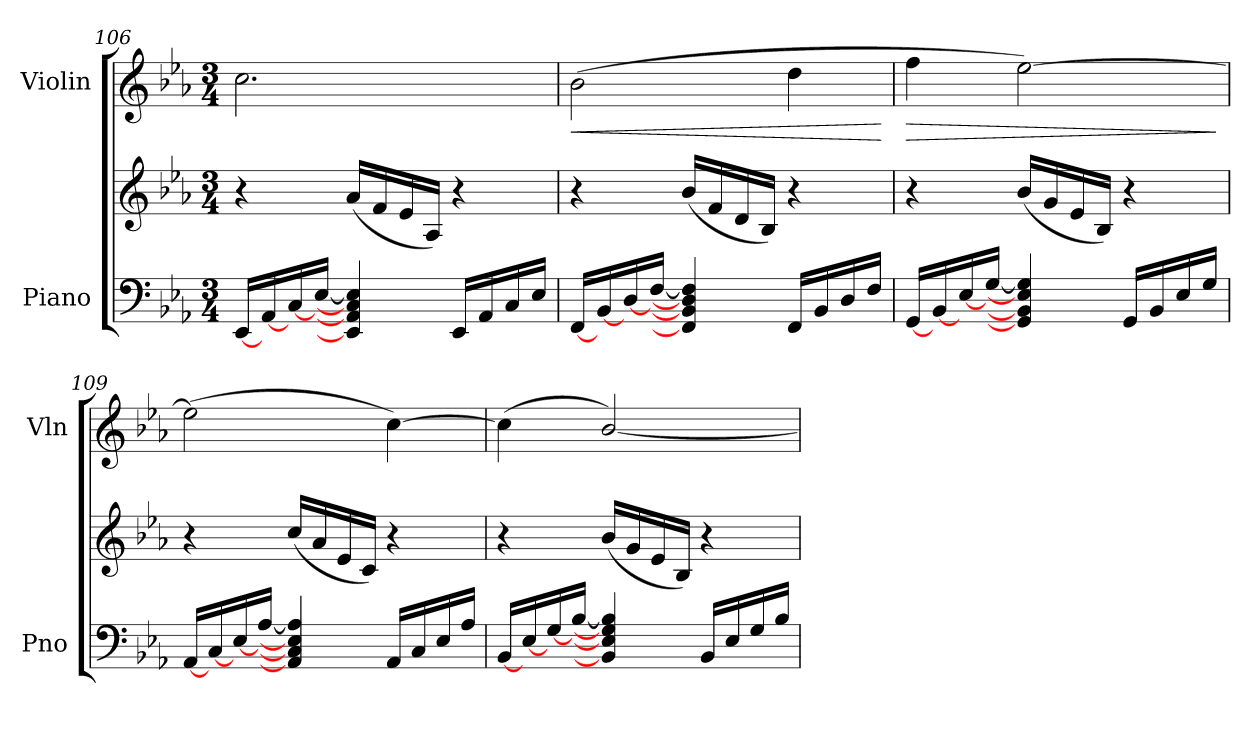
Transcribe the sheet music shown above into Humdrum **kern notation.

**kern	**kern	**kern	**dynam
*part2	*part2	*part1	*part1
*staff3	*staff2	*staff1	*staff1
*I"Piano	*	*I"Violin	*
*I'Pno	*	*I'Vln	*
*clefF4	*clefG2	*clefG2	*
*k[b-e-a-]	*k[b-e-a-]	*k[b-e-a-]	*
*M3/4	*M3/4	*M3/4	*
=106	=106	=106	=106
[16EE-/LL	4r	2.cc\	.
[16AA-/	.	.	.
[16C/	.	.	.
[16E-/JJ	.	.	.
4EE-/] 4AA-/] 4C/] 4E-/]	(<16a-/LL	.	.
.	16f/	.	.
.	16e-/	.	.
.	16A-/JJ)	.	.
16EE-/LL	4r	.	.
16AA-/	.	.	.
16C/	.	.	.
16E-/JJ	.	.	.
=107	=107	=107	=107
!	!	!	!LO:HP:b
[16FF/LL	4r	(>2b-\	<
[16BB-/	.	.	.
[16D/	.	.	.
[16F/JJ	.	.	.
4FF/] 4BB-/] 4D/] 4F/]	(<16b-/LL	.	.
.	16f/	.	.
.	16d/	.	.
.	16B-/JJ)	.	.
16FF/LL	4r	4dd\	.
16BB-/	.	.	.
16D/	.	.	.
16F/JJ	.	.	.
.	.	.	[
!!LO:LB:g=z
=108	=108	=108	=108
!	!	!	!LO:HP:b
[16GG/LL	4r	4ff\	>
[16BB-/	.	.	.
[16E-/	.	.	.
[16G/JJ	.	.	.
4GG/] 4BB-/] 4E-/] 4G/]	(<16b-/LL	[2ee-\)	.
.	16g/	.	.
.	16e-/	.	.
.	16B-/JJ)	.	.
16GG/LL	4r	.	.
16BB-/	.	.	.
16E-/	.	.	.
16G/JJ	.	.	.
.	.	.	]
=109	=109	=109	=109
[16AA-/LL	4r	(>2ee-\]	.
[16C/	.	.	.
[16E-/	.	.	.
[16A-/JJ	.	.	.
4AA-/] 4C/] 4E-/] 4A-/]	(<16cc/LL	.	.
.	16a-/	.	.
.	16e-/	.	.
.	16c/JJ)	.	.
16AA-/LL	4r	[4cc\)	.
16C/	.	.	.
16E-/	.	.	.
16A-/JJ	.	.	.
=110	=110	=110	=110
[16BB-/LL	4r	(>4cc\]	.
[16E-/	.	.	.
[16G/	.	.	.
[16B-/JJ	.	.	.
4BB-/] 4E-/] 4G/] 4B-/]	(<16b-/LL	[2b-/)	.
.	16g/	.	.
.	16e-/	.	.
.	16B-/JJ)	.	.
16BB-/LL	4r	.	.
16E-/	.	.	.
16G/	.	.	.
16B-/JJ	.	.	.
=	=	=	=
*-	*-	*-	*-
